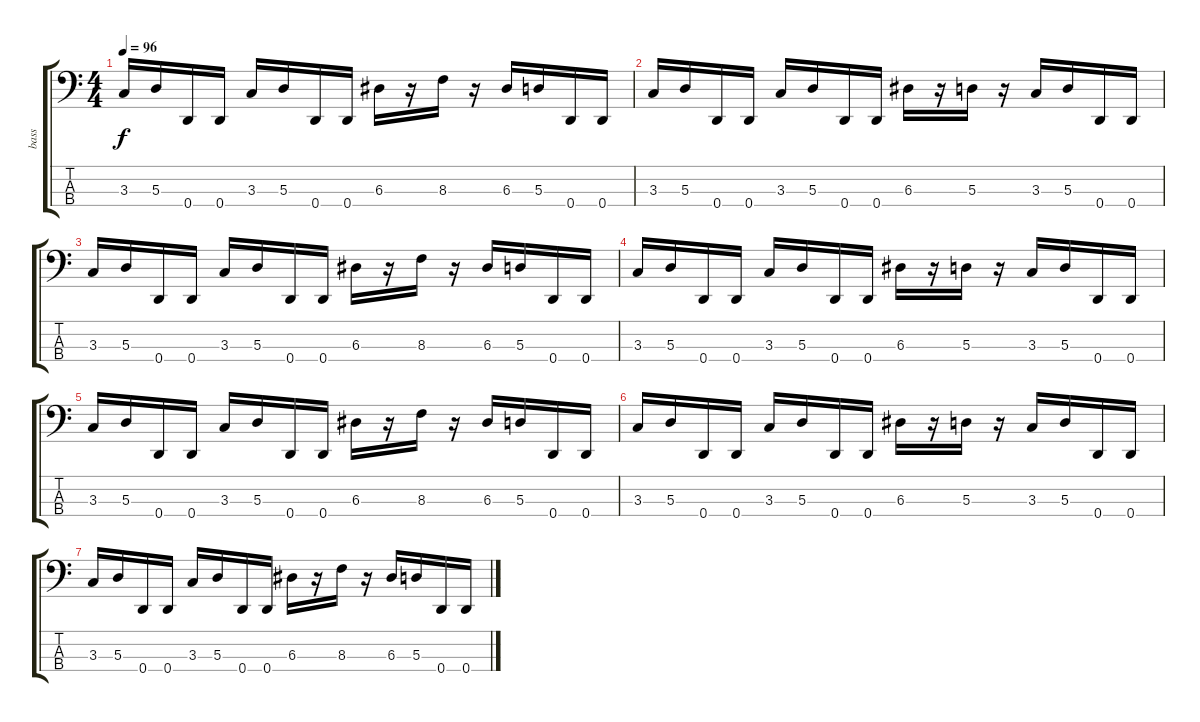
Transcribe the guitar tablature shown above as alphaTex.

\track ("bass" "bass") {instrument electricbassfinger}
\staff {score tabs}
\tuning (G2 D2 A1 D1) {hide}
\ts (4 4)
\tempo 96
\clef f4
\ks c
3.3.16{dy f} 5.3.16 0.4.16 0.4.16 3.3.16 5.3.16 0.4.16 0.4.16 6.3.16 r.16 8.3.16 r.16 6.3.16 5.3.16 0.4.16 0.4.16 |
3.3.16 5.3.16 0.4.16 0.4.16 3.3.16 5.3.16 0.4.16 0.4.16 6.3.16 r.16 5.3.16 r.16 3.3.16 5.3.16 0.4.16 0.4.16 |
3.3.16 5.3.16 0.4.16 0.4.16 3.3.16 5.3.16 0.4.16 0.4.16 6.3.16 r.16 8.3.16 r.16 6.3.16 5.3.16 0.4.16 0.4.16 |
3.3.16 5.3.16 0.4.16 0.4.16 3.3.16 5.3.16 0.4.16 0.4.16 6.3.16 r.16 5.3.16 r.16 3.3.16 5.3.16 0.4.16 0.4.16 |
3.3.16 5.3.16 0.4.16 0.4.16 3.3.16 5.3.16 0.4.16 0.4.16 6.3.16 r.16 8.3.16 r.16 6.3.16 5.3.16 0.4.16 0.4.16 |
3.3.16 5.3.16 0.4.16 0.4.16 3.3.16 5.3.16 0.4.16 0.4.16 6.3.16 r.16 5.3.16 r.16 3.3.16 5.3.16 0.4.16 0.4.16 |
3.3.16 5.3.16 0.4.16 0.4.16 3.3.16 5.3.16 0.4.16 0.4.16 6.3.16 r.16 8.3.16 r.16 6.3.16 5.3.16 0.4.16 0.4.16
